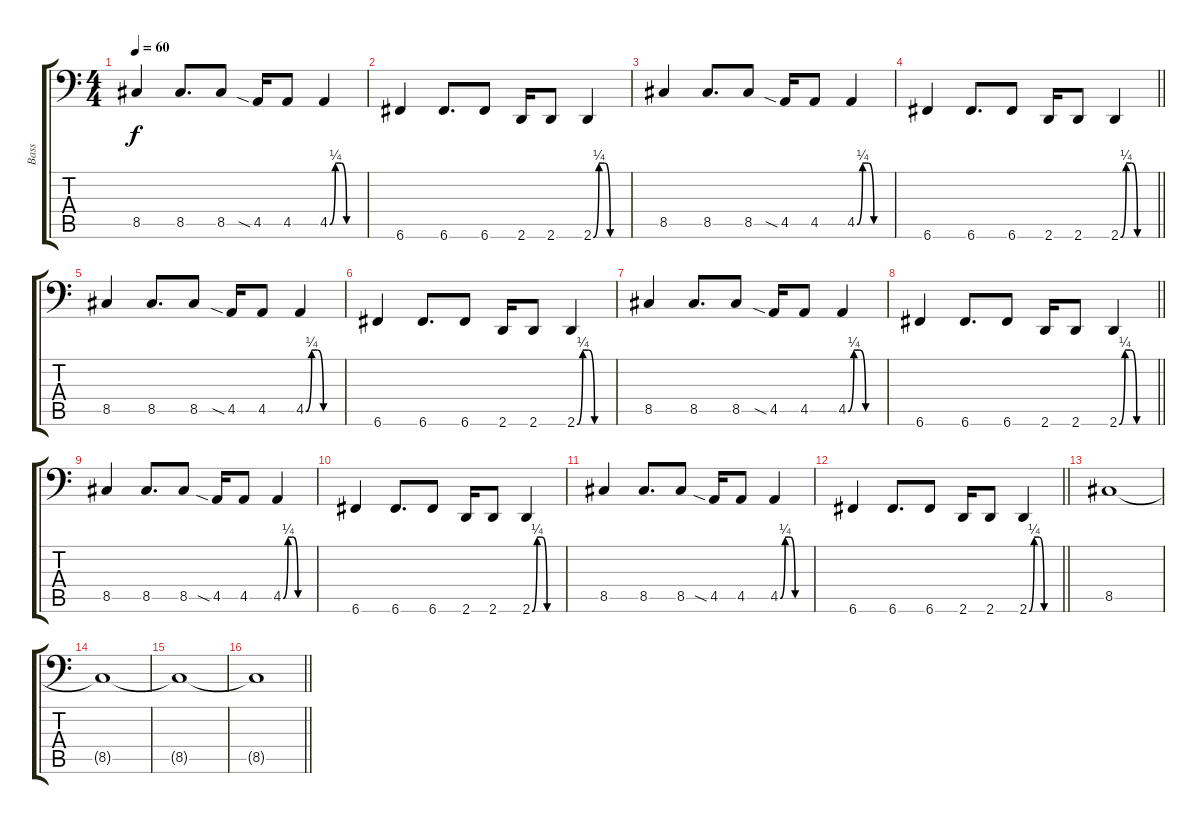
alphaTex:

\track ("Bass" "Bass") {instrument electricbassfinger}
\staff {score tabs}
\tuning (C3 G2 Eb2 Bb1 F1 C1) {hide}
\ts (4 4)
\tempo 60
\clef f4
\ks c
8.5.4{dy f} 8.5.8{d} 8.5.8 4.5{sia}.16 4.5.8 4.5{be (custom 0 0 10 1 20 1 30 0 60 0)}.4 |
6.6.4 6.6.8{d} 6.6.8 2.6.16 2.6.8 2.6{be (custom 0 0 10 1 20 1 30 0 60 0)}.4 |
8.5.4 8.5.8{d} 8.5.8 4.5{sia}.16 4.5.8 4.5{be (custom 0 0 10 1 20 1 30 0 60 0)}.4 |
\barLineRight lightlight
6.6.4 6.6.8{d} 6.6.8 2.6.16 2.6.8 2.6{be (custom 0 0 10 1 20 1 30 0 60 0)}.4 |
8.5.4 8.5.8{d} 8.5.8 4.5{sia}.16 4.5.8 4.5{be (custom 0 0 10 1 20 1 30 0 60 0)}.4 |
6.6.4 6.6.8{d} 6.6.8 2.6.16 2.6.8 2.6{be (custom 0 0 10 1 20 1 30 0 60 0)}.4 |
8.5.4 8.5.8{d} 8.5.8 4.5{sia}.16 4.5.8 4.5{be (custom 0 0 10 1 20 1 30 0 60 0)}.4 |
\barLineRight lightlight
6.6.4 6.6.8{d} 6.6.8 2.6.16 2.6.8 2.6{be (custom 0 0 10 1 20 1 30 0 60 0)}.4 |
8.5.4 8.5.8{d} 8.5.8 4.5{sia}.16 4.5.8 4.5{be (custom 0 0 10 1 20 1 30 0 60 0)}.4 |
6.6.4 6.6.8{d} 6.6.8 2.6.16 2.6.8 2.6{be (custom 0 0 10 1 20 1 30 0 60 0)}.4 |
8.5.4 8.5.8{d} 8.5.8 4.5{sia}.16 4.5.8 4.5{be (custom 0 0 10 1 20 1 30 0 60 0)}.4 |
\barLineRight lightlight
6.6.4 6.6.8{d} 6.6.8 2.6.16 2.6.8 2.6{be (custom 0 0 10 1 20 1 30 0 60 0)}.4 |
8.5.1 |
8.5{t}.1 |
8.5{t}.1 |
\barLineRight lightlight
8.5{t}.1
